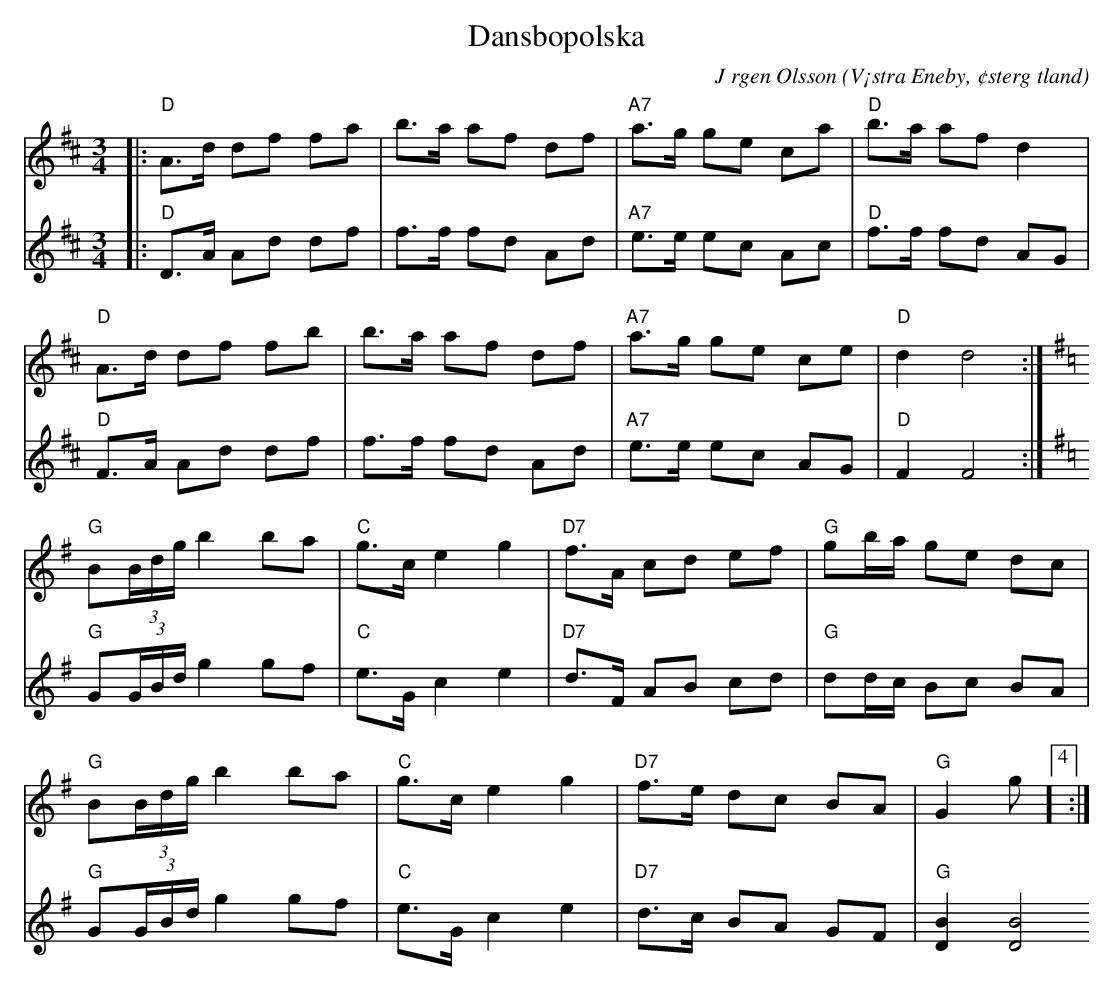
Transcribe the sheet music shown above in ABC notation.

X:1
T:Dansbopolska
C:J rgen Olsson
O:V¡stra Eneby, ¢sterg tland
M:3/4
L:1/8
K:D
V:1
|:"D"A>d df fa|b>a af df|"A7"a>g ge ca|"D"b>a af d2|
"D"A>d df fb|b>a af df|"A7"a>g ge ce|"D"d2 d4:|
[K:G]"G"B(3B/d/g/ b2 ba|"C"g>c e2 g2|"D7"f>A cd ef|"G" gb/a/ ge dc|
"G"B(3B/d/g/ b2 ba|"C"g>c e2 g2|"D7"f>e dc BA|"G" G2 g]4:|
V:2
|:"D"D>A Ad df|f>f fd Ad|"A7"e>e ec Ac|"D"f>f fd AG|
"D"F>A Ad df|f>f fd Ad|"A7"e>e ec AG|"D"F2 F4:|
[K:G]"G"G(3G/B/d/ g2 gf|"C"e>G c2 e2|"D7"d>F AB cd|"G" dd/c/ Bc BA|
"G"G(3G/B/d/ g2 gf|"C"e>G c2 e2|"D7"d>c BA GF|"G" [DB]2 [DB]4:|
